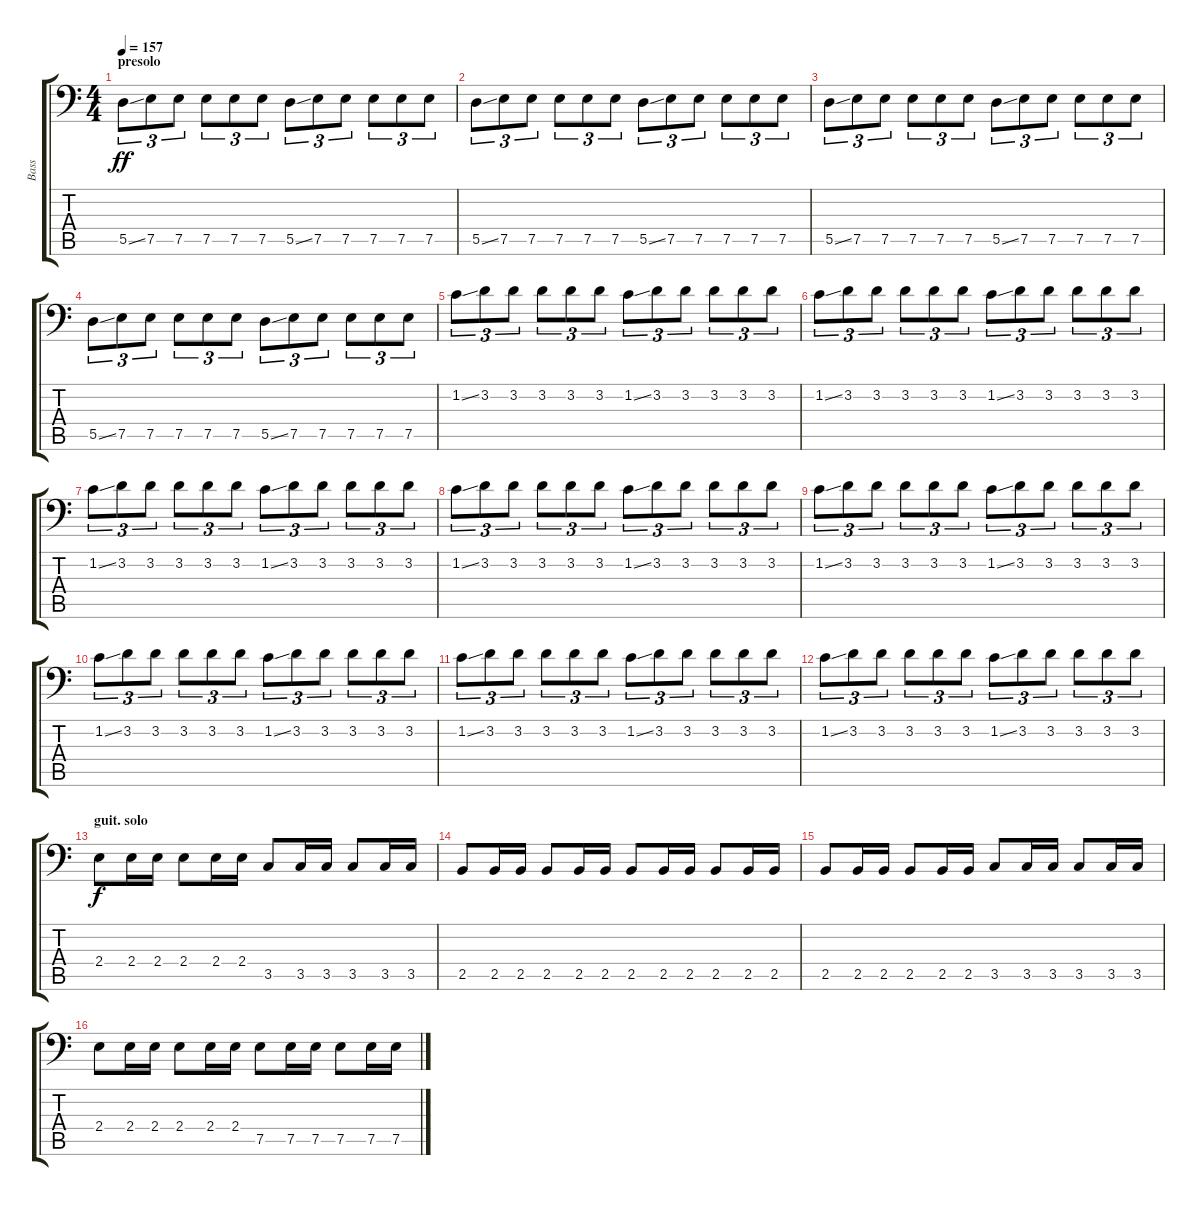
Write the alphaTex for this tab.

\track ("Bass" "Bass") {instrument electricbassfinger}
\staff {score tabs}
\tuning (E3 B2 G2 D2 A1 E1) {hide}
\ts (4 4)
\section ("" "presolo")
\tempo 157
\clef f4
\ks c
5.5{ss}.8{tu (3 2) dy ff} 7.5.8{tu (3 2)} 7.5.8{tu (3 2)} 7.5.8{tu (3 2)} 7.5.8{tu (3 2)} 7.5.8{tu (3 2)} 5.5{ss}.8{tu (3 2)} 7.5.8{tu (3 2)} 7.5.8{tu (3 2)} 7.5.8{tu (3 2)} 7.5.8{tu (3 2)} 7.5.8{tu (3 2)} |
5.5{ss}.8{tu (3 2)} 7.5.8{tu (3 2)} 7.5.8{tu (3 2)} 7.5.8{tu (3 2)} 7.5.8{tu (3 2)} 7.5.8{tu (3 2)} 5.5{ss}.8{tu (3 2)} 7.5.8{tu (3 2)} 7.5.8{tu (3 2)} 7.5.8{tu (3 2)} 7.5.8{tu (3 2)} 7.5.8{tu (3 2)} |
5.5{ss}.8{tu (3 2)} 7.5.8{tu (3 2)} 7.5.8{tu (3 2)} 7.5.8{tu (3 2)} 7.5.8{tu (3 2)} 7.5.8{tu (3 2)} 5.5{ss}.8{tu (3 2)} 7.5.8{tu (3 2)} 7.5.8{tu (3 2)} 7.5.8{tu (3 2)} 7.5.8{tu (3 2)} 7.5.8{tu (3 2)} |
5.5{ss}.8{tu (3 2)} 7.5.8{tu (3 2)} 7.5.8{tu (3 2)} 7.5.8{tu (3 2)} 7.5.8{tu (3 2)} 7.5.8{tu (3 2)} 5.5{ss}.8{tu (3 2)} 7.5.8{tu (3 2)} 7.5.8{tu (3 2)} 7.5.8{tu (3 2)} 7.5.8{tu (3 2)} 7.5.8{tu (3 2)} |
1.2{ss}.8{tu (3 2)} 3.2.8{tu (3 2)} 3.2.8{tu (3 2)} 3.2.8{tu (3 2)} 3.2.8{tu (3 2)} 3.2.8{tu (3 2)} 1.2{ss}.8{tu (3 2)} 3.2.8{tu (3 2)} 3.2.8{tu (3 2)} 3.2.8{tu (3 2)} 3.2.8{tu (3 2)} 3.2.8{tu (3 2)} |
1.2{ss}.8{tu (3 2)} 3.2.8{tu (3 2)} 3.2.8{tu (3 2)} 3.2.8{tu (3 2)} 3.2.8{tu (3 2)} 3.2.8{tu (3 2)} 1.2{ss}.8{tu (3 2)} 3.2.8{tu (3 2)} 3.2.8{tu (3 2)} 3.2.8{tu (3 2)} 3.2.8{tu (3 2)} 3.2.8{tu (3 2)} |
1.2{ss}.8{tu (3 2)} 3.2.8{tu (3 2)} 3.2.8{tu (3 2)} 3.2.8{tu (3 2)} 3.2.8{tu (3 2)} 3.2.8{tu (3 2)} 1.2{ss}.8{tu (3 2)} 3.2.8{tu (3 2)} 3.2.8{tu (3 2)} 3.2.8{tu (3 2)} 3.2.8{tu (3 2)} 3.2.8{tu (3 2)} |
1.2{ss}.8{tu (3 2)} 3.2.8{tu (3 2)} 3.2.8{tu (3 2)} 3.2.8{tu (3 2)} 3.2.8{tu (3 2)} 3.2.8{tu (3 2)} 1.2{ss}.8{tu (3 2)} 3.2.8{tu (3 2)} 3.2.8{tu (3 2)} 3.2.8{tu (3 2)} 3.2.8{tu (3 2)} 3.2.8{tu (3 2)} |
1.2{ss}.8{tu (3 2)} 3.2.8{tu (3 2)} 3.2.8{tu (3 2)} 3.2.8{tu (3 2)} 3.2.8{tu (3 2)} 3.2.8{tu (3 2)} 1.2{ss}.8{tu (3 2)} 3.2.8{tu (3 2)} 3.2.8{tu (3 2)} 3.2.8{tu (3 2)} 3.2.8{tu (3 2)} 3.2.8{tu (3 2)} |
1.2{ss}.8{tu (3 2)} 3.2.8{tu (3 2)} 3.2.8{tu (3 2)} 3.2.8{tu (3 2)} 3.2.8{tu (3 2)} 3.2.8{tu (3 2)} 1.2{ss}.8{tu (3 2)} 3.2.8{tu (3 2)} 3.2.8{tu (3 2)} 3.2.8{tu (3 2)} 3.2.8{tu (3 2)} 3.2.8{tu (3 2)} |
1.2{ss}.8{tu (3 2)} 3.2.8{tu (3 2)} 3.2.8{tu (3 2)} 3.2.8{tu (3 2)} 3.2.8{tu (3 2)} 3.2.8{tu (3 2)} 1.2{ss}.8{tu (3 2)} 3.2.8{tu (3 2)} 3.2.8{tu (3 2)} 3.2.8{tu (3 2)} 3.2.8{tu (3 2)} 3.2.8{tu (3 2)} |
1.2{ss}.8{tu (3 2)} 3.2.8{tu (3 2)} 3.2.8{tu (3 2)} 3.2.8{tu (3 2)} 3.2.8{tu (3 2)} 3.2.8{tu (3 2)} 1.2{ss}.8{tu (3 2)} 3.2.8{tu (3 2)} 3.2.8{tu (3 2)} 3.2.8{tu (3 2)} 3.2.8{tu (3 2)} 3.2.8{tu (3 2)} |
\section ("" "guit. solo")
2.4.8{dy f} 2.4.16 2.4.16 2.4.8 2.4.16 2.4.16 3.5.8 3.5.16 3.5.16 3.5.8 3.5.16 3.5.16 |
2.5.8 2.5.16 2.5.16 2.5.8 2.5.16 2.5.16 2.5.8 2.5.16 2.5.16 2.5.8 2.5.16 2.5.16 |
2.5.8 2.5.16 2.5.16 2.5.8 2.5.16 2.5.16 3.5.8 3.5.16 3.5.16 3.5.8 3.5.16 3.5.16 |
2.4.8 2.4.16 2.4.16 2.4.8 2.4.16 2.4.16 7.5.8 7.5.16 7.5.16 7.5.8 7.5.16 7.5.16
